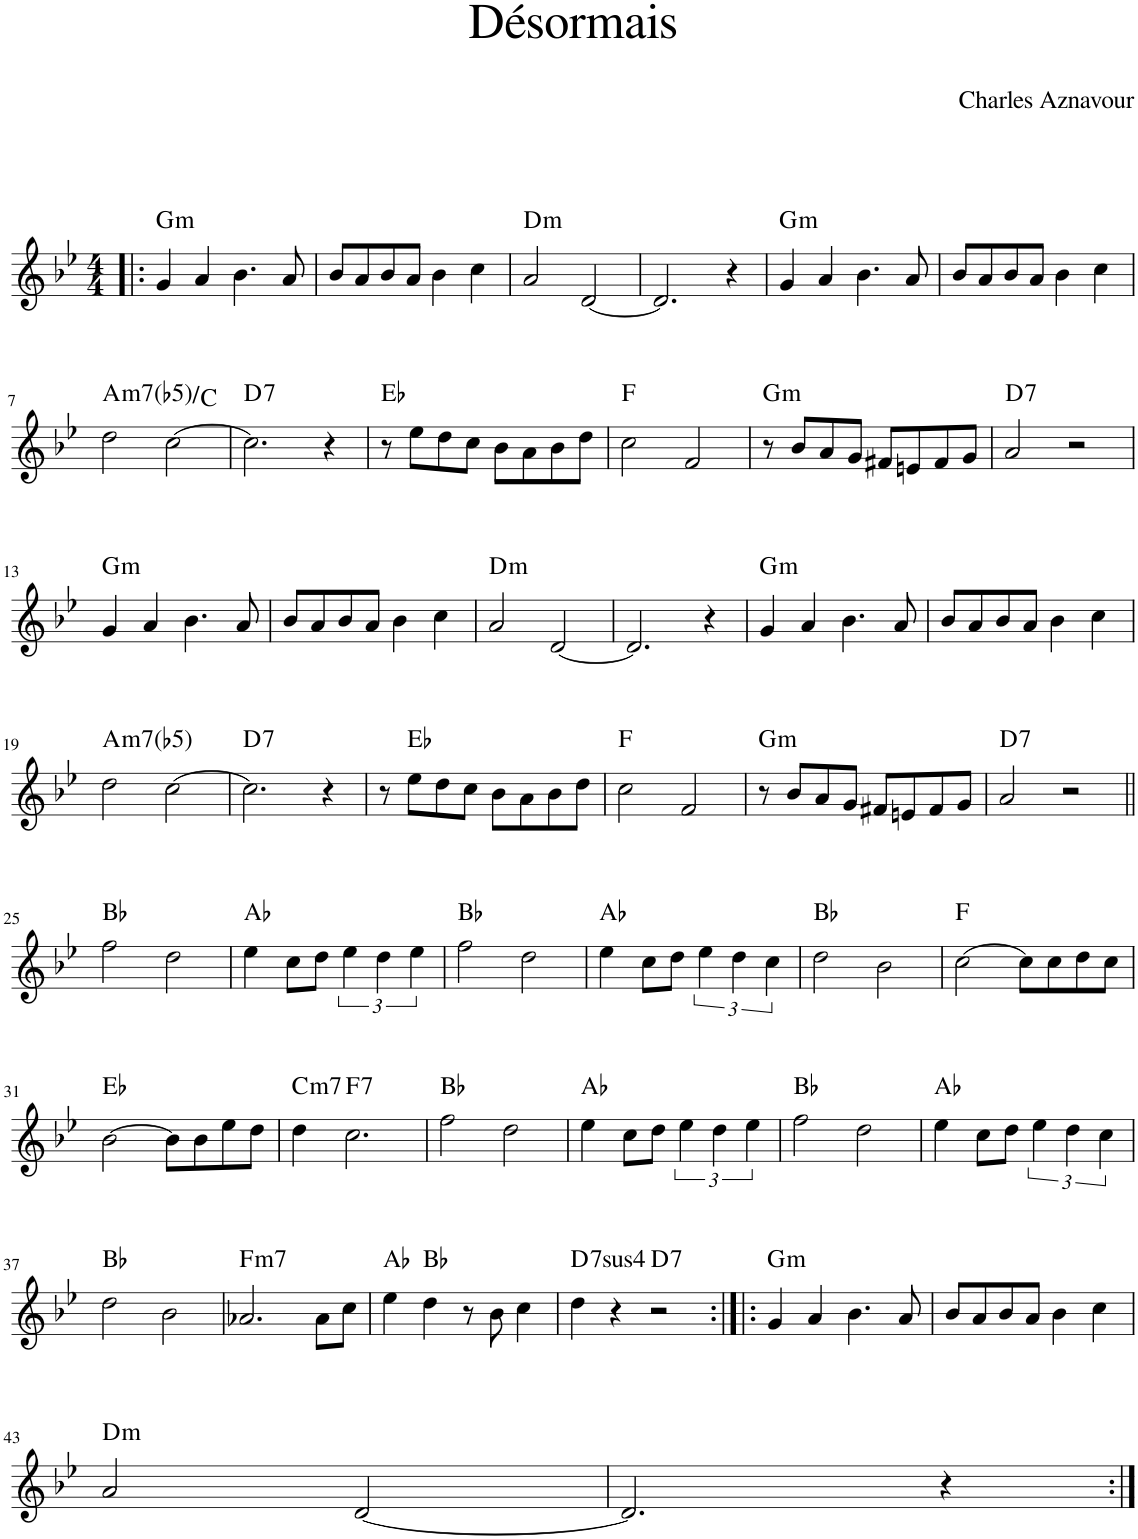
**kern	**harte
*part1	*part1
*staff1	*
*I"Piano	*
*I'Pno.	*
*clefG2	*
*k[b-e-]	*
*M4/4	*
=1!|:	=1!|:
!	!LO:H:kt=m
4g/	G:min
4a/	.
4.b-\	.
8a/	.
=2	=2
8b-/L	.
8a/	.
8b-/	.
8a/J	.
4b-\	.
4cc\	.
=3	=3
!	!LO:H:kt=m
2a/	D:min
[2d/	.
=4	=4
2.d/]	.
4r	.
=5	=5
!	!LO:H:kt=m
4g/	G:min
4a/	.
4.b-\	.
8a/	.
=6	=6
8b-/L	.
8a/	.
8b-/	.
8a/J	.
4b-\	.
4cc\	.
!!LO:LB:g=z
=7	=7
!	!LO:H:kt=m7(b5)
2dd\	A:hdim7/b3
[2cc\	.
=8	=8
!	!LO:H:kt=7
2.cc\]	D:7
4r	.
=9	=9
8r	Eb:maj
8ee-\L	.
8dd\	.
8cc\J	.
8b-\L	.
8a\	.
8b-\	.
8dd\J	.
=10	=10
2cc\	F:maj
2f/	.
=11	=11
!	!LO:H:kt=m
8r	G:min
8b-/L	.
8a/	.
8g/J	.
8f#X/L	.
8en/	.
8f#/	.
8g/J	.
=12	=12
!	!LO:H:kt=7
2a/	D:7
2r	.
!!LO:LB:g=z
=13	=13
!	!LO:H:kt=m
4g/	G:min
4a/	.
4.b-\	.
8a/	.
=14	=14
8b-/L	.
8a/	.
8b-/	.
8a/J	.
4b-\	.
4cc\	.
=15	=15
!	!LO:H:kt=m
2a/	D:min
[2d/	.
=16	=16
2.d/]	.
4r	.
=17	=17
!	!LO:H:kt=m
4g/	G:min
4a/	.
4.b-\	.
8a/	.
=18	=18
8b-/L	.
8a/	.
8b-/	.
8a/J	.
4b-\	.
4cc\	.
!!LO:LB:g=z
=19	=19
!	!LO:H:kt=m7(b5)
2dd\	A:hdim7
[2cc\	.
=20	=20
!	!LO:H:kt=7
2.cc\]	D:7
4r	.
=21	=21
8r	.
8ee-\L	Eb:maj
8dd\	.
8cc\J	.
8b-\L	.
8a\	.
8b-\	.
8dd\J	.
=22	=22
2cc\	F:maj
2f/	.
=23	=23
!	!LO:H:kt=m
8r	G:min
8b-/L	.
8a/	.
8g/J	.
8f#X/L	.
8en/	.
8f#/	.
8g/J	.
=24	=24
!	!LO:H:kt=7
2a/	D:7
2r	.
!!LO:LB:g=z
=25||	=25||
2ff\	Bb:maj
2dd\	.
=26	=26
4ee-\	Ab:maj
8cc\L	.
8dd\J	.
6ee-\	.
6dd\	.
6ee-\	.
=27	=27
2ff\	Bb:maj
2dd\	.
=28	=28
4ee-\	Ab:maj
8cc\L	.
8dd\J	.
6ee-\	.
6dd\	.
6cc\	.
=29	=29
2dd\	Bb:maj
2b-\	.
=30	=30
[2cc\	F:maj
8cc\L]	.
8cc\	.
8dd\	.
8cc\J	.
!!LO:LB:g=z
=31	=31
[2b-\	Eb:maj
8b-\L]	.
8b-\	.
8ee-\	.
8dd\J	.
=32	=32
!	!LO:H:kt=m7
4dd\	C:min7
!	!LO:H:kt=7
2.cc\	F:7
=33	=33
2ff\	Bb:maj
2dd\	.
=34	=34
4ee-\	Ab:maj
8cc\L	.
8dd\J	.
6ee-\	.
6dd\	.
6ee-\	.
=35	=35
2ff\	Bb:maj
2dd\	.
=36	=36
4ee-\	Ab:maj
8cc\L	.
8dd\J	.
6ee-\	.
6dd\	.
6cc\	.
!!LO:LB:g=z
=37	=37
2dd\	Bb:maj
2b-\	.
=38	=38
!	!LO:H:kt=m7
2.a-X/	F:min7
8a-\L	.
8cc\J	.
=39	=39
4ee-\	Ab:maj
4dd\	Bb:maj
8r	.
8b-\	.
4cc\	.
=40	=40
!	!LO:H:kt=74
4dd\	D:sus4(7)
4r	.
!	!LO:H:kt=7
2r	D:7
=41:|!|:	=41:|!|:
!	!LO:H:kt=m
4g/	G:min
4a/	.
4.b-\	.
8a/	.
=42	=42
8b-/L	.
8a/	.
8b-/	.
8a/J	.
4b-\	.
4cc\	.
!!LO:LB:g=z
=43	=43
!	!LO:H:kt=m
2a/	D:min
[2d/	.
=44	=44
2.d/]	.
4r	.
=:|!	=:|!
*-	*-
